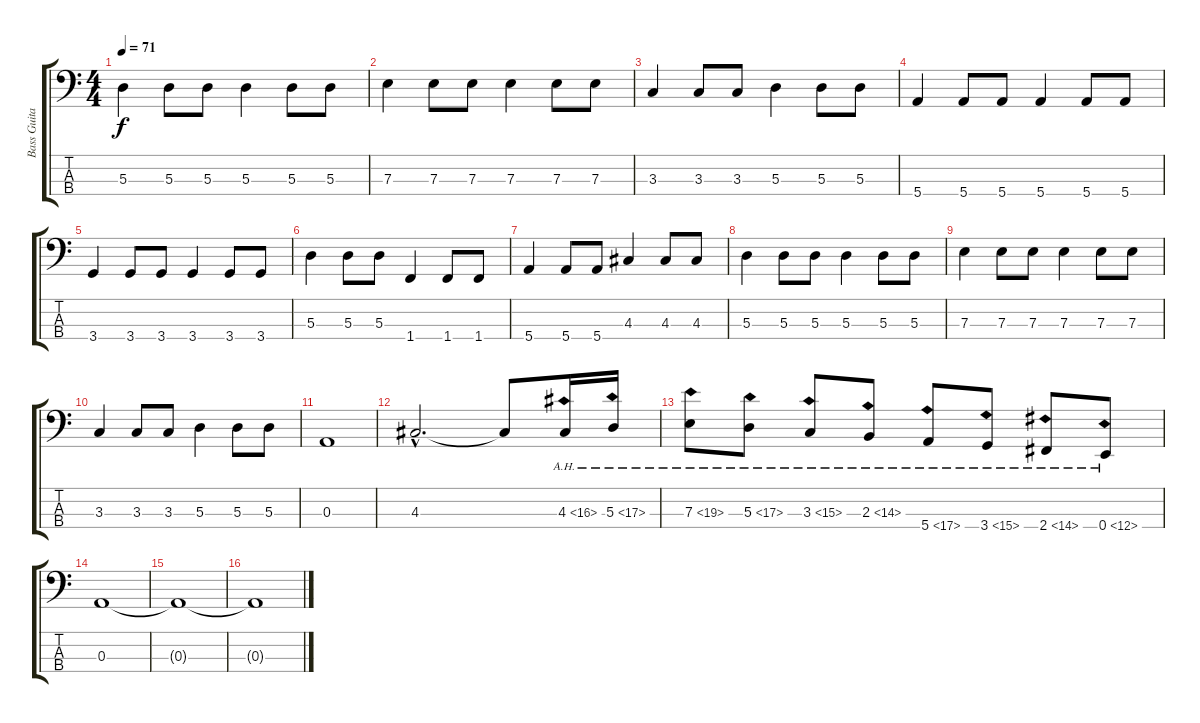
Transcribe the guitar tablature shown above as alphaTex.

\track ("Bass Guitar" "Bass Guita") {instrument electricbassfinger}
\staff {score tabs}
\tuning (G2 D2 A1 E1) {hide}
\ts (4 4)
\tempo 71
\clef f4
\ks c
5.3.4{dy f} 5.3.8 5.3.8 5.3.4 5.3.8 5.3.8 |
7.3.4 7.3.8 7.3.8 7.3.4 7.3.8 7.3.8 |
3.3.4 3.3.8 3.3.8 5.3.4 5.3.8 5.3.8 |
5.4.4 5.4.8 5.4.8 5.4.4 5.4.8 5.4.8 |
3.4.4 3.4.8 3.4.8 3.4.4 3.4.8 3.4.8 |
5.3.4 5.3.8 5.3.8 1.4.4 1.4.8 1.4.8 |
5.4.4 5.4.8 5.4.8 4.3.4 4.3.8 4.3.8 |
5.3.4 5.3.8 5.3.8 5.3.4 5.3.8 5.3.8 |
7.3.4 7.3.8 7.3.8 7.3.4 7.3.8 7.3.8 |
3.3.4 3.3.8 3.3.8 5.3.4 5.3.8 5.3.8 |
0.3.1 |
4.3{hac}.2{d} 4.3{t}.8 4.3{ah 12}.16 5.3{ah 12}.16 |
7.3{ah 12}.8 5.3{ah 12}.8 3.3{ah 12}.8 2.3{ah 12}.8 5.4{ah 12}.8 3.4{ah 12}.8 2.4{ah 12}.8 0.4{ah 12}.8 |
0.3.1 |
0.3{t}.1 |
0.3{t}.1
